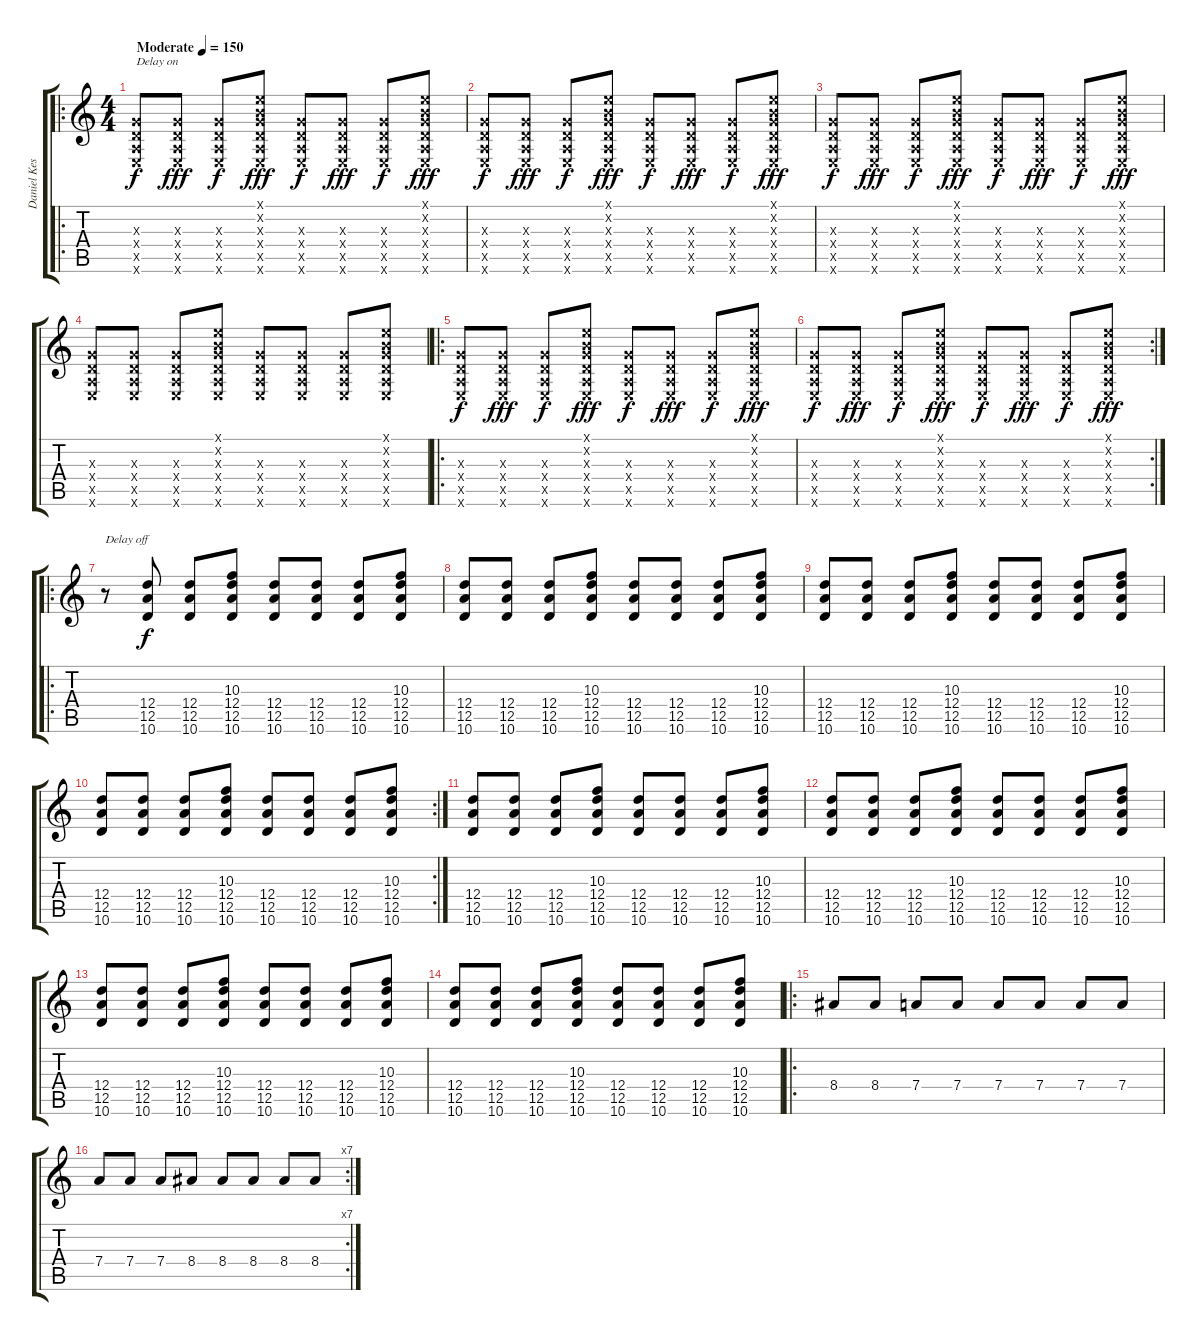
\track ("Daniel Kessler" "Daniel Kes") {instrument electricguitarclean}
\staff {score tabs}
\tuning (E4 B3 G3 D3 A2 E2) {hide}
\ro
\ts (4 4)
\tempo (150 "Moderate")
\clef g2
\ks c
(0.3{x} 0.4{x} 0.5{x} 0.6{x}).8{txt "Delay on" dy f instrument electricguitarclean} (0.3{x} 0.4{x} 0.5{x} 0.6{x}).8{dy fff} (0.3{x} 0.4{x} 0.5{x} 0.6{x}).8{dy f} (0.1{x} 0.2{x} 0.3{x} 0.4{x} 0.5{x} 0.6{x}).8{dy fff} (0.3{x} 0.4{x} 0.5{x} 0.6{x}).8{dy f} (0.3{x} 0.4{x} 0.5{x} 0.6{x}).8{dy fff} (0.3{x} 0.4{x} 0.5{x} 0.6{x}).8{dy f} (0.1{x} 0.2{x} 0.3{x} 0.4{x} 0.5{x} 0.6{x}).8{dy fff} |
(0.3{x} 0.4{x} 0.5{x} 0.6{x}).8{dy f} (0.3{x} 0.4{x} 0.5{x} 0.6{x}).8{dy fff} (0.3{x} 0.4{x} 0.5{x} 0.6{x}).8{dy f} (0.1{x} 0.2{x} 0.3{x} 0.4{x} 0.5{x} 0.6{x}).8{dy fff} (0.3{x} 0.4{x} 0.5{x} 0.6{x}).8{dy f} (0.3{x} 0.4{x} 0.5{x} 0.6{x}).8{dy fff} (0.3{x} 0.4{x} 0.5{x} 0.6{x}).8{dy f} (0.1{x} 0.2{x} 0.3{x} 0.4{x} 0.5{x} 0.6{x}).8{dy fff} |
(0.3{x} 0.4{x} 0.5{x} 0.6{x}).8{dy f} (0.3{x} 0.4{x} 0.5{x} 0.6{x}).8{dy fff} (0.3{x} 0.4{x} 0.5{x} 0.6{x}).8{dy f} (0.1{x} 0.2{x} 0.3{x} 0.4{x} 0.5{x} 0.6{x}).8{dy fff} (0.3{x} 0.4{x} 0.5{x} 0.6{x}).8{dy f} (0.3{x} 0.4{x} 0.5{x} 0.6{x}).8{dy fff} (0.3{x} 0.4{x} 0.5{x} 0.6{x}).8{dy f} (0.1{x} 0.2{x} 0.3{x} 0.4{x} 0.5{x} 0.6{x}).8{dy fff} |
(0.3{x} 0.4{x} 0.5{x} 0.6{x}).8 (0.3{x} 0.4{x} 0.5{x} 0.6{x}).8 (0.3{x} 0.4{x} 0.5{x} 0.6{x}).8 (0.1{x} 0.2{x} 0.3{x} 0.4{x} 0.5{x} 0.6{x}).8 (0.3{x} 0.4{x} 0.5{x} 0.6{x}).8 (0.3{x} 0.4{x} 0.5{x} 0.6{x}).8 (0.3{x} 0.4{x} 0.5{x} 0.6{x}).8 (0.1{x} 0.2{x} 0.3{x} 0.4{x} 0.5{x} 0.6{x}).8 |
\ro
(0.3{x} 0.4{x} 0.5{x} 0.6{x}).8{dy f} (0.3{x} 0.4{x} 0.5{x} 0.6{x}).8{dy fff} (0.3{x} 0.4{x} 0.5{x} 0.6{x}).8{dy f} (0.1{x} 0.2{x} 0.3{x} 0.4{x} 0.5{x} 0.6{x}).8{dy fff} (0.3{x} 0.4{x} 0.5{x} 0.6{x}).8{dy f} (0.3{x} 0.4{x} 0.5{x} 0.6{x}).8{dy fff} (0.3{x} 0.4{x} 0.5{x} 0.6{x}).8{dy f} (0.1{x} 0.2{x} 0.3{x} 0.4{x} 0.5{x} 0.6{x}).8{dy fff} |
\rc 2
(0.3{x} 0.4{x} 0.5{x} 0.6{x}).8{dy f} (0.3{x} 0.4{x} 0.5{x} 0.6{x}).8{dy fff} (0.3{x} 0.4{x} 0.5{x} 0.6{x}).8{dy f} (0.1{x} 0.2{x} 0.3{x} 0.4{x} 0.5{x} 0.6{x}).8{dy fff} (0.3{x} 0.4{x} 0.5{x} 0.6{x}).8{dy f} (0.3{x} 0.4{x} 0.5{x} 0.6{x}).8{dy fff} (0.3{x} 0.4{x} 0.5{x} 0.6{x}).8{dy f} (0.1{x} 0.2{x} 0.3{x} 0.4{x} 0.5{x} 0.6{x}).8{dy fff} |
\ro
r.8{txt "Delay off" volume 8} (12.4 12.5 10.6).8{dy f} (12.4 12.5 10.6).8 (10.3 12.4 12.5 10.6).8 (12.4 12.5 10.6).8 (12.4 12.5 10.6).8 (12.4 12.5 10.6).8 (10.3 12.4 12.5 10.6).8 |
(12.4 12.5 10.6).8 (12.4 12.5 10.6).8 (12.4 12.5 10.6).8 (10.3 12.4 12.5 10.6).8 (12.4 12.5 10.6).8 (12.4 12.5 10.6).8 (12.4 12.5 10.6).8 (10.3 12.4 12.5 10.6).8 |
(12.4 12.5 10.6).8 (12.4 12.5 10.6).8 (12.4 12.5 10.6).8 (10.3 12.4 12.5 10.6).8 (12.4 12.5 10.6).8 (12.4 12.5 10.6).8 (12.4 12.5 10.6).8 (10.3 12.4 12.5 10.6).8 |
\rc 2
(12.4 12.5 10.6).8 (12.4 12.5 10.6).8 (12.4 12.5 10.6).8 (10.3 12.4 12.5 10.6).8 (12.4 12.5 10.6).8 (12.4 12.5 10.6).8 (12.4 12.5 10.6).8 (10.3 12.4 12.5 10.6).8 |
(12.4 12.5 10.6).8 (12.4 12.5 10.6).8 (12.4 12.5 10.6).8 (10.3 12.4 12.5 10.6).8 (12.4 12.5 10.6).8 (12.4 12.5 10.6).8 (12.4 12.5 10.6).8 (10.3 12.4 12.5 10.6).8 |
(12.4 12.5 10.6).8 (12.4 12.5 10.6).8 (12.4 12.5 10.6).8 (10.3 12.4 12.5 10.6).8 (12.4 12.5 10.6).8 (12.4 12.5 10.6).8 (12.4 12.5 10.6).8 (10.3 12.4 12.5 10.6).8 |
(12.4 12.5 10.6).8 (12.4 12.5 10.6).8 (12.4 12.5 10.6).8 (10.3 12.4 12.5 10.6).8 (12.4 12.5 10.6).8 (12.4 12.5 10.6).8 (12.4 12.5 10.6).8 (10.3 12.4 12.5 10.6).8 |
(12.4 12.5 10.6).8 (12.4 12.5 10.6).8 (12.4 12.5 10.6).8 (10.3 12.4 12.5 10.6).8 (12.4 12.5 10.6).8 (12.4 12.5 10.6).8 (12.4 12.5 10.6).8 (10.3 12.4 12.5 10.6).8 |
\ro
8.4.8{volume 16} 8.4.8 7.4.8 7.4.8 7.4.8 7.4.8 7.4.8 7.4.8 |
\rc 7
7.4.8 7.4.8 7.4.8 8.4.8 8.4.8 8.4.8 8.4.8 8.4.8
